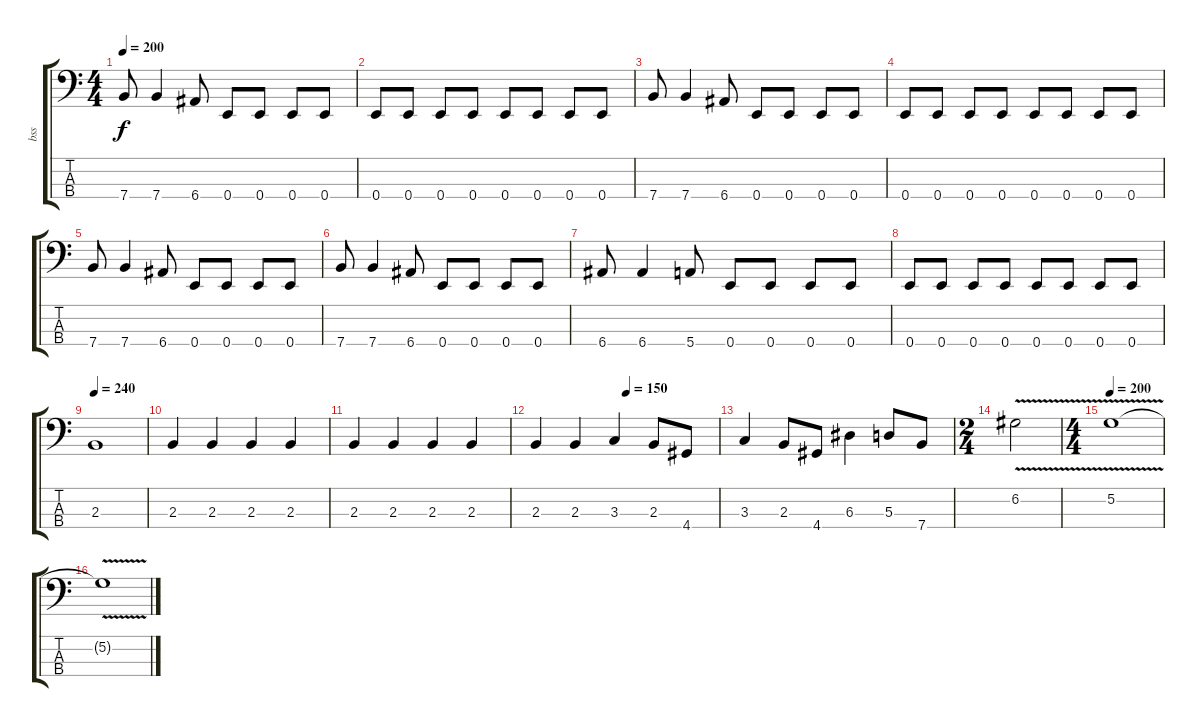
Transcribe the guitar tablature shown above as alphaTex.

\track ("bss" "bss") {instrument electricbasspick}
\staff {score tabs}
\tuning (G2 D2 A1 E1) {hide}
\ts (4 4)
\tempo 200
\clef f4
\ks c
7.4.8{dy f} 7.4.4 6.4.8 0.4.8 0.4.8 0.4.8 0.4.8 |
0.4.8 0.4.8 0.4.8 0.4.8 0.4.8 0.4.8 0.4.8 0.4.8 |
7.4.8 7.4.4 6.4.8 0.4.8 0.4.8 0.4.8 0.4.8 |
0.4.8 0.4.8 0.4.8 0.4.8 0.4.8 0.4.8 0.4.8 0.4.8 |
7.4.8 7.4.4 6.4.8 0.4.8 0.4.8 0.4.8 0.4.8 |
7.4.8 7.4.4 6.4.8 0.4.8 0.4.8 0.4.8 0.4.8 |
6.4.8 6.4.4 5.4.8 0.4.8 0.4.8 0.4.8 0.4.8 |
0.4.8 0.4.8 0.4.8 0.4.8 0.4.8 0.4.8 0.4.8 0.4.8 |
\tempo 240
2.3.1 |
2.3.4 2.3.4 2.3.4 2.3.4 |
2.3.4 2.3.4 2.3.4 2.3.4 |
\tempo (150 0.5)
2.3.4 2.3.4 3.3.4 2.3.8 4.4.8 |
3.3.4 2.3.8 4.4.8 6.3.4 5.3.8 7.4.8 |
\ts (2 4)
6.2{v}.2 |
\ts (4 4)
\tempo 200
5.2{v}.1 |
5.2{t}.1
